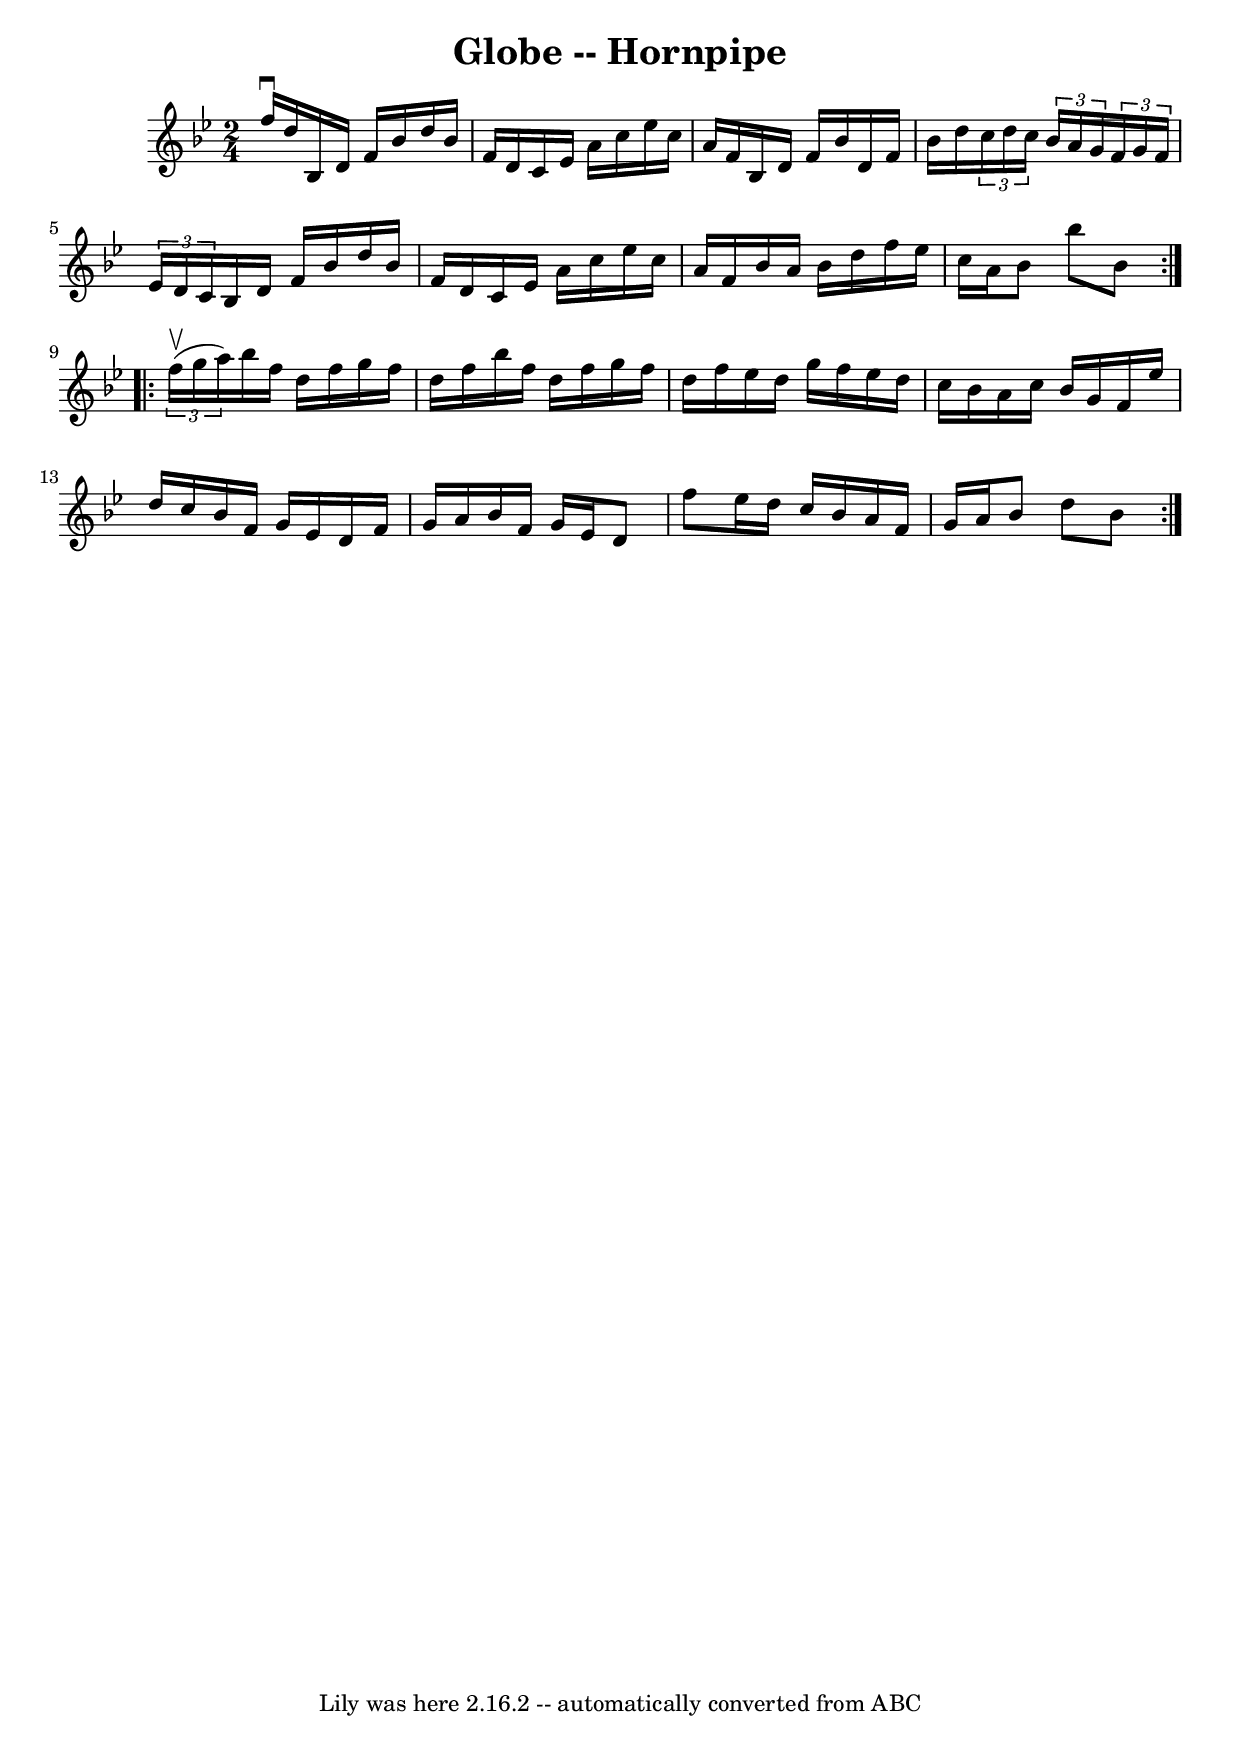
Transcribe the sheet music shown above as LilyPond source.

\version "2.16.2"
\include "Mammoth.ily"
\header {
	%% book = "Cole's 1000 Fiddle Tunes"
	crossRefNumber = "1"
	footnotes = ""
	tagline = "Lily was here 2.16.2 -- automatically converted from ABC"
	title = "Globe -- Hornpipe"
}
voicedefault =  {


\repeat volta 2 {
\time 2/4 
\key bes \major f''16^\downbow d''16  |
 bes16 d'16   
 f'16 bes'16 d''16 bes'16 f'16 d'16  |
 c'16 ees'16   
 a'16 c''16 ees''16 c''16 a'16 f'16  |
 bes16 d'16    
f'16 bes'16 d'16 f'16 bes'16 d''16  |
 \times 2/3 {   
c''16 d''16 c''16  }   \times 2/3 { bes'16 a'16 g'16  }   
\times 2/3 { f'16 g'16 f'16  }   \times 2/3 { ees'16 d'16 c'16  
} |
 bes16 d'16 f'16 bes'16 d''16 bes'16 f'16    
d'16  |
 c'16 ees'16 a'16 c''16 ees''16 c''16 a'16    
f'16  |
 bes'16 a'16 bes'16 d''16 f''16 ees''16 c''16 
 a'16  |
 bes'8 bes''8 bes'8  }     \repeat volta 2 {   
\times 2/3 { f''16 (^\upbow g''16 a''16) } |
 bes''16    
f''16 d''16 f''16 g''16 f''16 d''16 f''16  |
 bes''16 
 f''16 d''16 f''16 g''16 f''16 d''16 f''16  |
   
ees''16 d''16 g''16 f''16 ees''16 d''16 c''16 bes'16  
|
 a'16 c''16 bes'16 g'16 f'16 ees''16 d''16 c''16 
 |
 bes'16 f'16 g'16 ees'16 d'16 f'16 g'16 a'16  
|
 bes'16 f'16 g'16 ees'16 d'8 f''8  |
 ees''16  
 d''16 c''16 bes'16 a'16 f'16 g'16 a'16  |
 bes'8    
d''8 bes'8  }   
}

\score{
    <<

	\context Staff="default"
	{
	    \voicedefault 
	}

    >>
	\layout {
	}
	\midi {}
}
